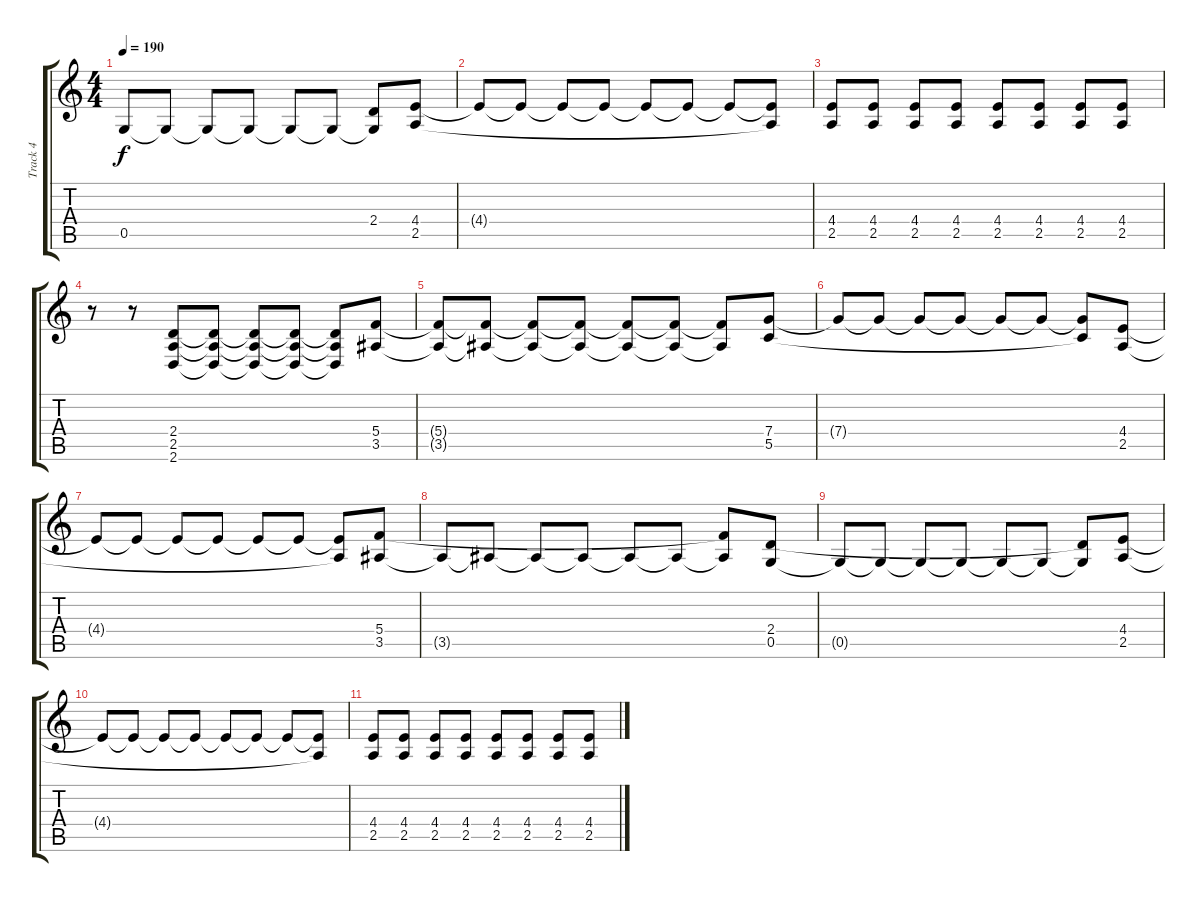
\track ("Track 4" "Track 4") {instrument distortionguitar}
\staff {score tabs}
\tuning (D4 A3 F3 C3 G2 C2) {hide}
\ts (4 4)
\tempo 190
\clef g2
\ks c
0.5{t}.8{dy f} 0.5{t}.8 0.5{t}.8 0.5{t}.8 0.5{t}.8 0.5{t}.8 (2.4{t} 0.5{t}).8 (4.4 2.5).8 |
4.4{t}.8 4.4{t}.8 4.4{t}.8 4.4{t}.8 4.4{t}.8 4.4{t}.8 4.4{t}.8 (4.4{t} 2.5{t}).8 |
(4.4 2.5).8 (4.4 2.5).8 (4.4 2.5).8 (4.4 2.5).8 (4.4 2.5).8 (4.4 2.5).8 (4.4 2.5).8 (4.4 2.5).8 |
r.8 r.8 (2.4 2.5 2.6).8 (2.4{t} 2.5{t} 2.6{t}).8 (2.4{t} 2.5{t} 2.6{t}).8 (2.4{t} 2.5{t} 2.6{t}).8 (2.4{t} 2.5{t} 2.6{t}).8 (5.4 3.5).8 |
(5.4{t} 3.5{t}).8 (5.4{t} 3.5{t}).8 (5.4{t} 3.5{t}).8 (5.4{t} 3.5{t}).8 (5.4{t} 3.5{t}).8 (5.4{t} 3.5{t}).8 (5.4{t} 3.5{t}).8 (7.4 5.5).8 |
7.4{t}.8 7.4{t}.8 7.4{t}.8 7.4{t}.8 7.4{t}.8 7.4{t}.8 (7.4{t} 5.5{t}).8 (4.4 2.5).8 |
4.4{t}.8 4.4{t}.8 4.4{t}.8 4.4{t}.8 4.4{t}.8 4.4{t}.8 (4.4{t} 2.5{t}).8 (5.4 3.5).8 |
3.5{t}.8 3.5{t}.8 3.5{t}.8 3.5{t}.8 3.5{t}.8 3.5{t}.8 (5.4{t} 3.5{t}).8 (2.4 0.5).8 |
0.5{t}.8 0.5{t}.8 0.5{t}.8 0.5{t}.8 0.5{t}.8 0.5{t}.8 (2.4{t} 0.5{t}).8 (4.4 2.5).8 |
4.4{t}.8 4.4{t}.8 4.4{t}.8 4.4{t}.8 4.4{t}.8 4.4{t}.8 4.4{t}.8 (4.4{t} 2.5{t}).8 |
(4.4 2.5).8 (4.4 2.5).8 (4.4 2.5).8 (4.4 2.5).8 (4.4 2.5).8 (4.4 2.5).8 (4.4 2.5).8 (4.4 2.5).8
